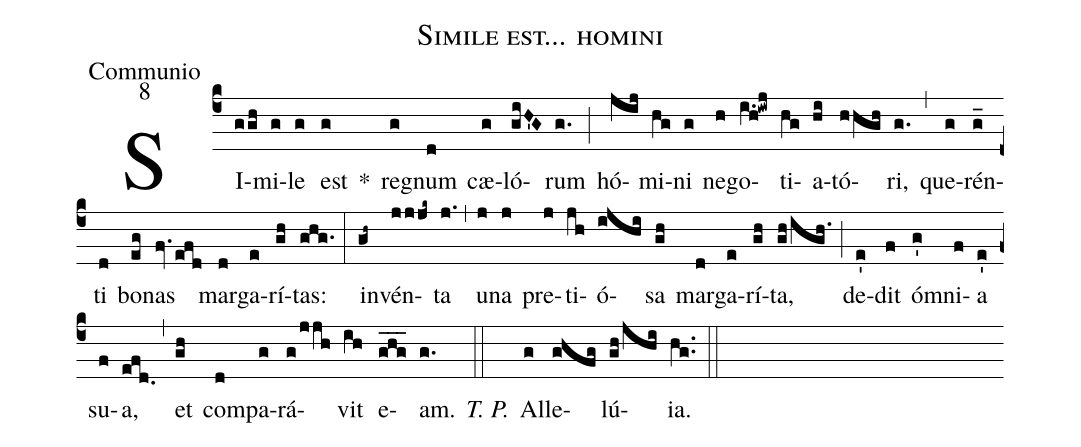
name:Simile est... homini;
office-part:Communio;
mode:8;
%%
(c4) SI(ggh)mi(g)le(g) est(g) *() re(g)gnum(d) cæ(g)ló(giH'G)rum(g.) (;) hó(jij)mi(hg)ni(g) neg(h)o(i.h!iwj)ti(hg)a(hi)tó(hhgh)ri,(g.) (,) que(g)rén(g_)ti(d) bo(eg)nas(fv.efd) mar(d)ga(e)rí(gh)tas:(ghg.) (:)
in(gh~)vén(jjjk~)ta(j.) (,) u(j)na(j) pre(j)ti(jh)ó(ijhi)sa(gh) mar(d)ga(e)rí(gh)ta,(gh/igh.) (;) de(e')dit(f) óm(g')ni(f)a(e') su(f)a,(efd.) (,) et(gh) com(d)pa(g)rá(g/jjh)vit(ih) e(ghg___)am.(g.) <i>T. P.</i>(::)
Al(g)le(ghfg)lú(gh/jhi)ia.(hg..) (::)
